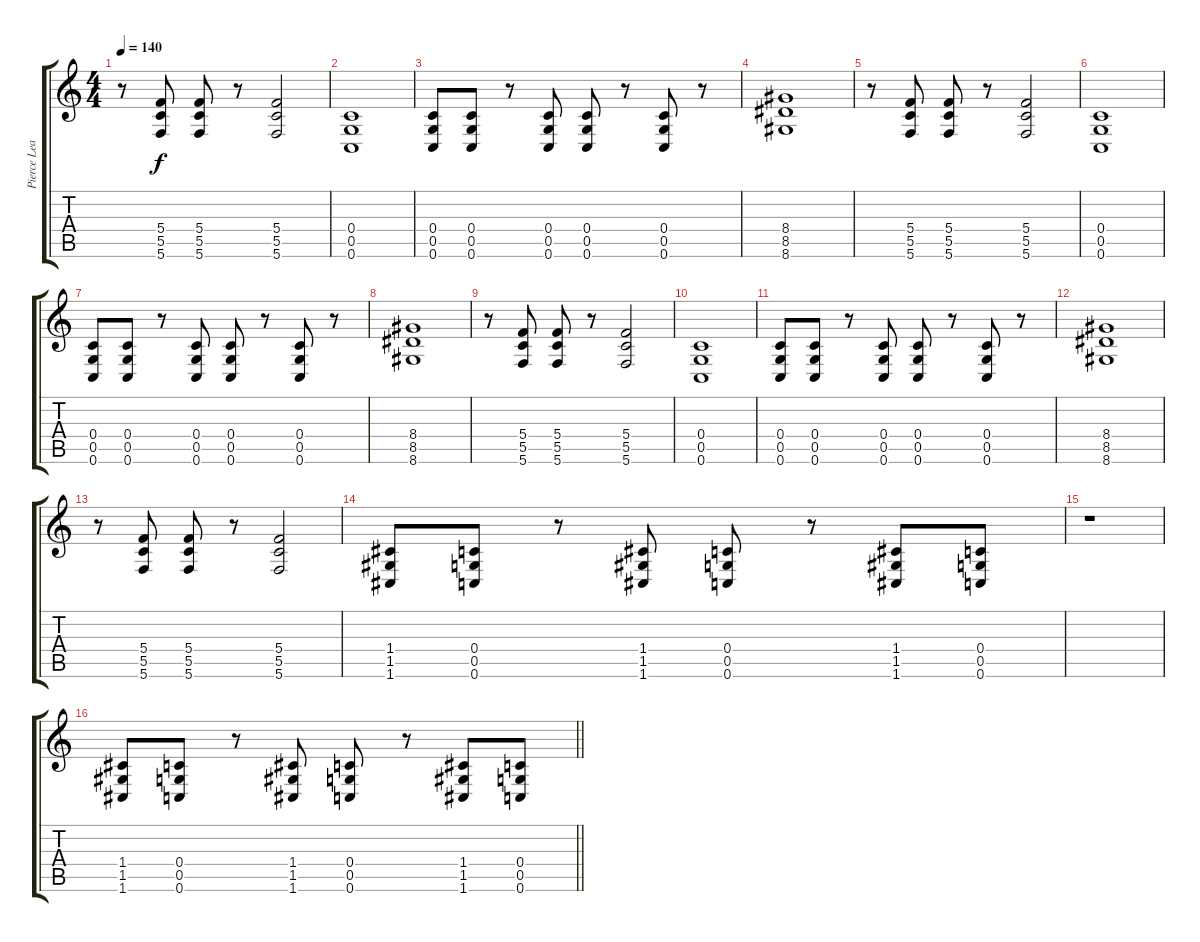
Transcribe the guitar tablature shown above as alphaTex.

\track ("Pierce Lead" "Pierce Lea") {instrument distortionguitar}
\staff {score tabs}
\tuning (D4 A3 F3 C3 G2 C2) {hide}
\ts (4 4)
\tempo 140
\clef g2
\ks c
r.8{dy f} (5.4 5.5 5.6).8 (5.4 5.5 5.6).8 r.8 (5.4 5.5 5.6).2 |
(0.4 0.5 0.6).1 |
(0.4 0.5 0.6).8 (0.4 0.5 0.6).8 r.8 (0.4 0.5 0.6).8 (0.4 0.5 0.6).8 r.8 (0.4 0.5 0.6).8 r.8 |
(8.4 8.5 8.6).1 |
r.8 (5.4 5.5 5.6).8 (5.4 5.5 5.6).8 r.8 (5.4 5.5 5.6).2 |
(0.4 0.5 0.6).1 |
(0.4 0.5 0.6).8 (0.4 0.5 0.6).8 r.8 (0.4 0.5 0.6).8 (0.4 0.5 0.6).8 r.8 (0.4 0.5 0.6).8 r.8 |
(8.4 8.5 8.6).1 |
r.8 (5.4 5.5 5.6).8 (5.4 5.5 5.6).8 r.8 (5.4 5.5 5.6).2 |
(0.4 0.5 0.6).1 |
(0.4 0.5 0.6).8 (0.4 0.5 0.6).8 r.8 (0.4 0.5 0.6).8 (0.4 0.5 0.6).8 r.8 (0.4 0.5 0.6).8 r.8 |
(8.4 8.5 8.6).1 |
r.8 (5.4 5.5 5.6).8 (5.4 5.5 5.6).8 r.8 (5.4 5.5 5.6).2 |
(1.4 1.5 1.6).8 (0.4 0.5 0.6).8 r.8 (1.4 1.5 1.6).8 (0.4 0.5 0.6).8 r.8 (1.4 1.5 1.6).8 (0.4 0.5 0.6).8 |
r.1 |
\barLineRight lightlight
(1.4 1.5 1.6).8 (0.4 0.5 0.6).8 r.8 (1.4 1.5 1.6).8 (0.4 0.5 0.6).8 r.8 (1.4 1.5 1.6).8 (0.4 0.5 0.6).8
